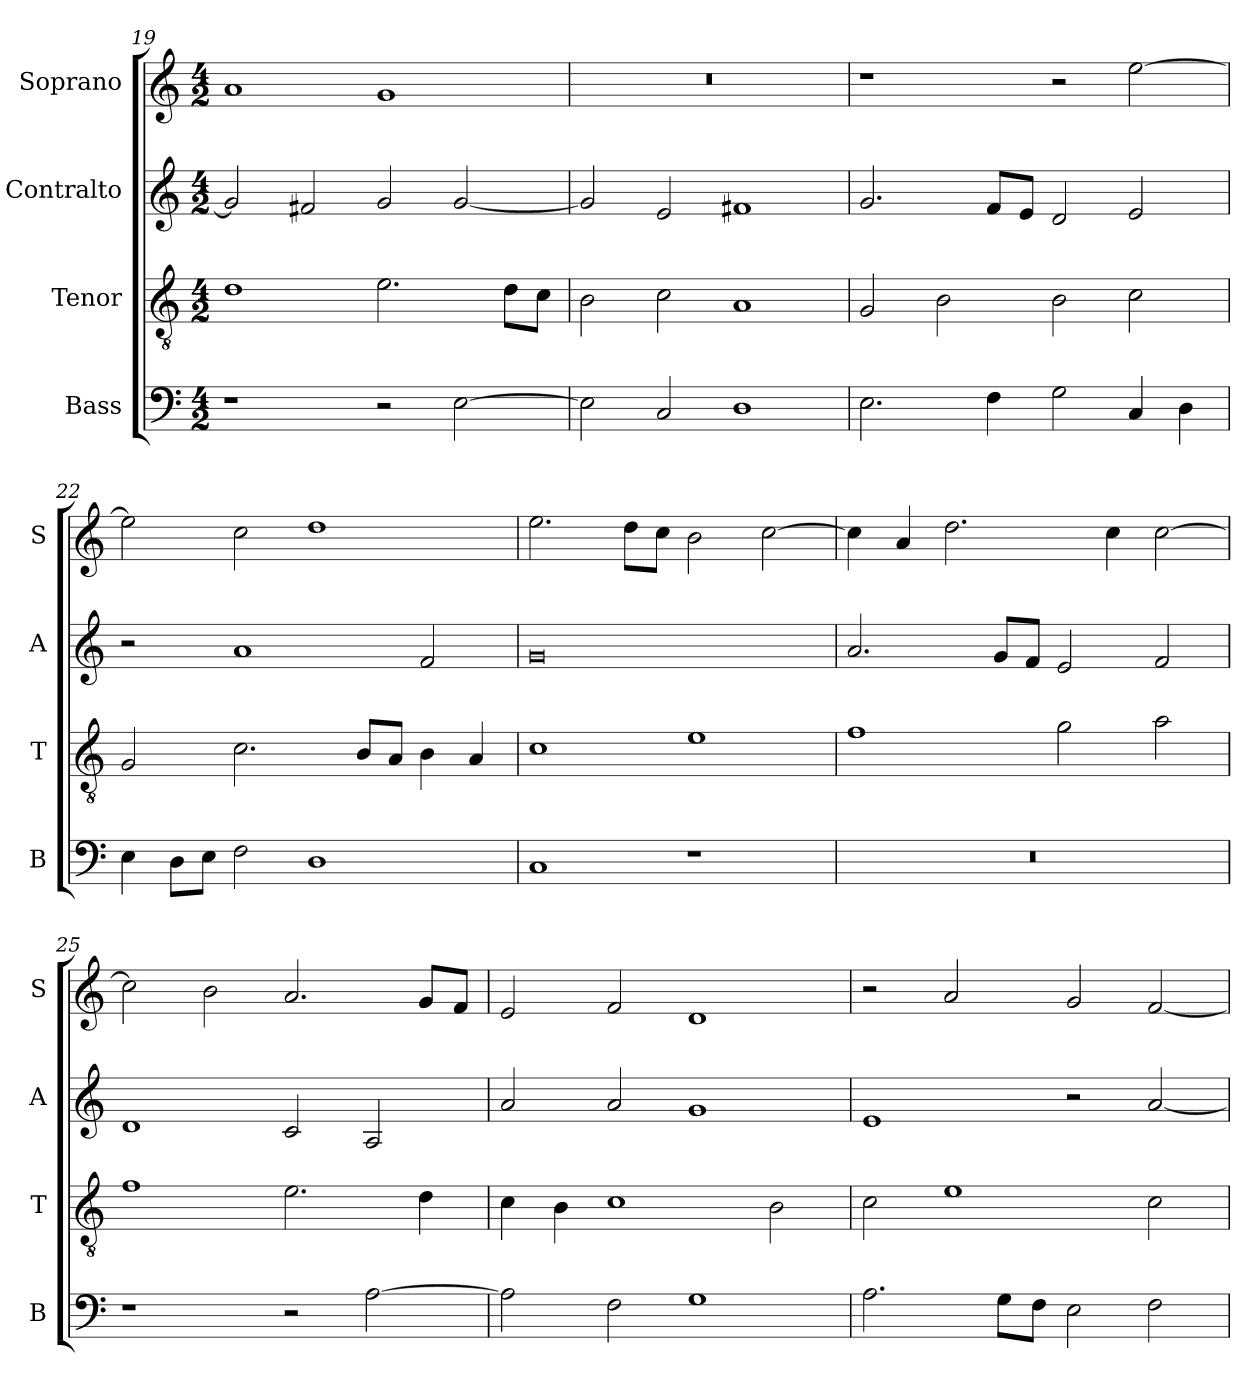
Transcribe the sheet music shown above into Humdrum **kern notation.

**kern	**kern	**kern	**kern
*part4	*part3	*part2	*part1
*staff4	*staff3	*staff2	*staff1
*I"Bass	*I"Tenor	*I"Contralto	*I"Soprano
*I'B	*I'T	*I'A	*I'S
*clefF4	*clefGv2	*clefG2	*clefG2
*k[]	*k[]	*k[]	*k[]
*C:ion	*C:ion	*C:ion	*C:ion
*M4/2	*M4/2	*M4/2	*M4/2
=19	=19	=19	=19
1r	1d	2g]	1a
.	.	2f#X	.
2r	2.e	2g	1g
[2E	.	[2g	.
.	8d\L	.	.
.	8c\J	.	.
=20	=20	=20	=20
2E]	2B	2g]	0r
2C	2c	2e	.
1D	1A	1f#X	.
=21	=21	=21	=21
2.E	2G	2.g	1r
.	2B	.	.
4F	.	8f/L	.
.	.	8e/J	.
2G	2B	2d	2r
4C	2c	2e	[2ee
4D	.	.	.
=22	=22	=22	=22
4E	2G	2r	2ee]
8D\L	.	.	.
8E\J	.	.	.
2F	2.c	1a	2cc
1D	.	.	1dd
.	8B/L	.	.
.	8A/J	.	.
.	4B	2f	.
.	4A	.	.
=23	=23	=23	=23
1C	1c	0g	2.ee
.	.	.	8dd\L
.	.	.	8cc\J
1r	1e	.	2b
.	.	.	[2cc
=24	=24	=24	=24
0r	1f	2.a	4cc]
.	.	.	4a
.	.	.	2.dd
.	.	8g/L	.
.	.	8f/J	.
.	2g	2e	.
.	.	.	4cc
.	2a	2f	[2cc
=25	=25	=25	=25
1r	1f	1d	2cc]
.	.	.	2b
2r	2.e	2c	2.a
[2A	.	2A	.
.	4d	.	8g/L
.	.	.	8f/J
=26	=26	=26	=26
2A]	4c	2a	2e
.	4B	.	.
2F	1c	2a	2f
1G	.	1g	1d
.	2B	.	.
=27	=27	=27	=27
2.A	2c	1e	2r
.	1e	.	2a
8G\L	.	.	.
8F\J	.	.	.
2E	.	2r	2g
2F	2c	[2a	[2f
=	=	=	=
*-	*-	*-	*-
